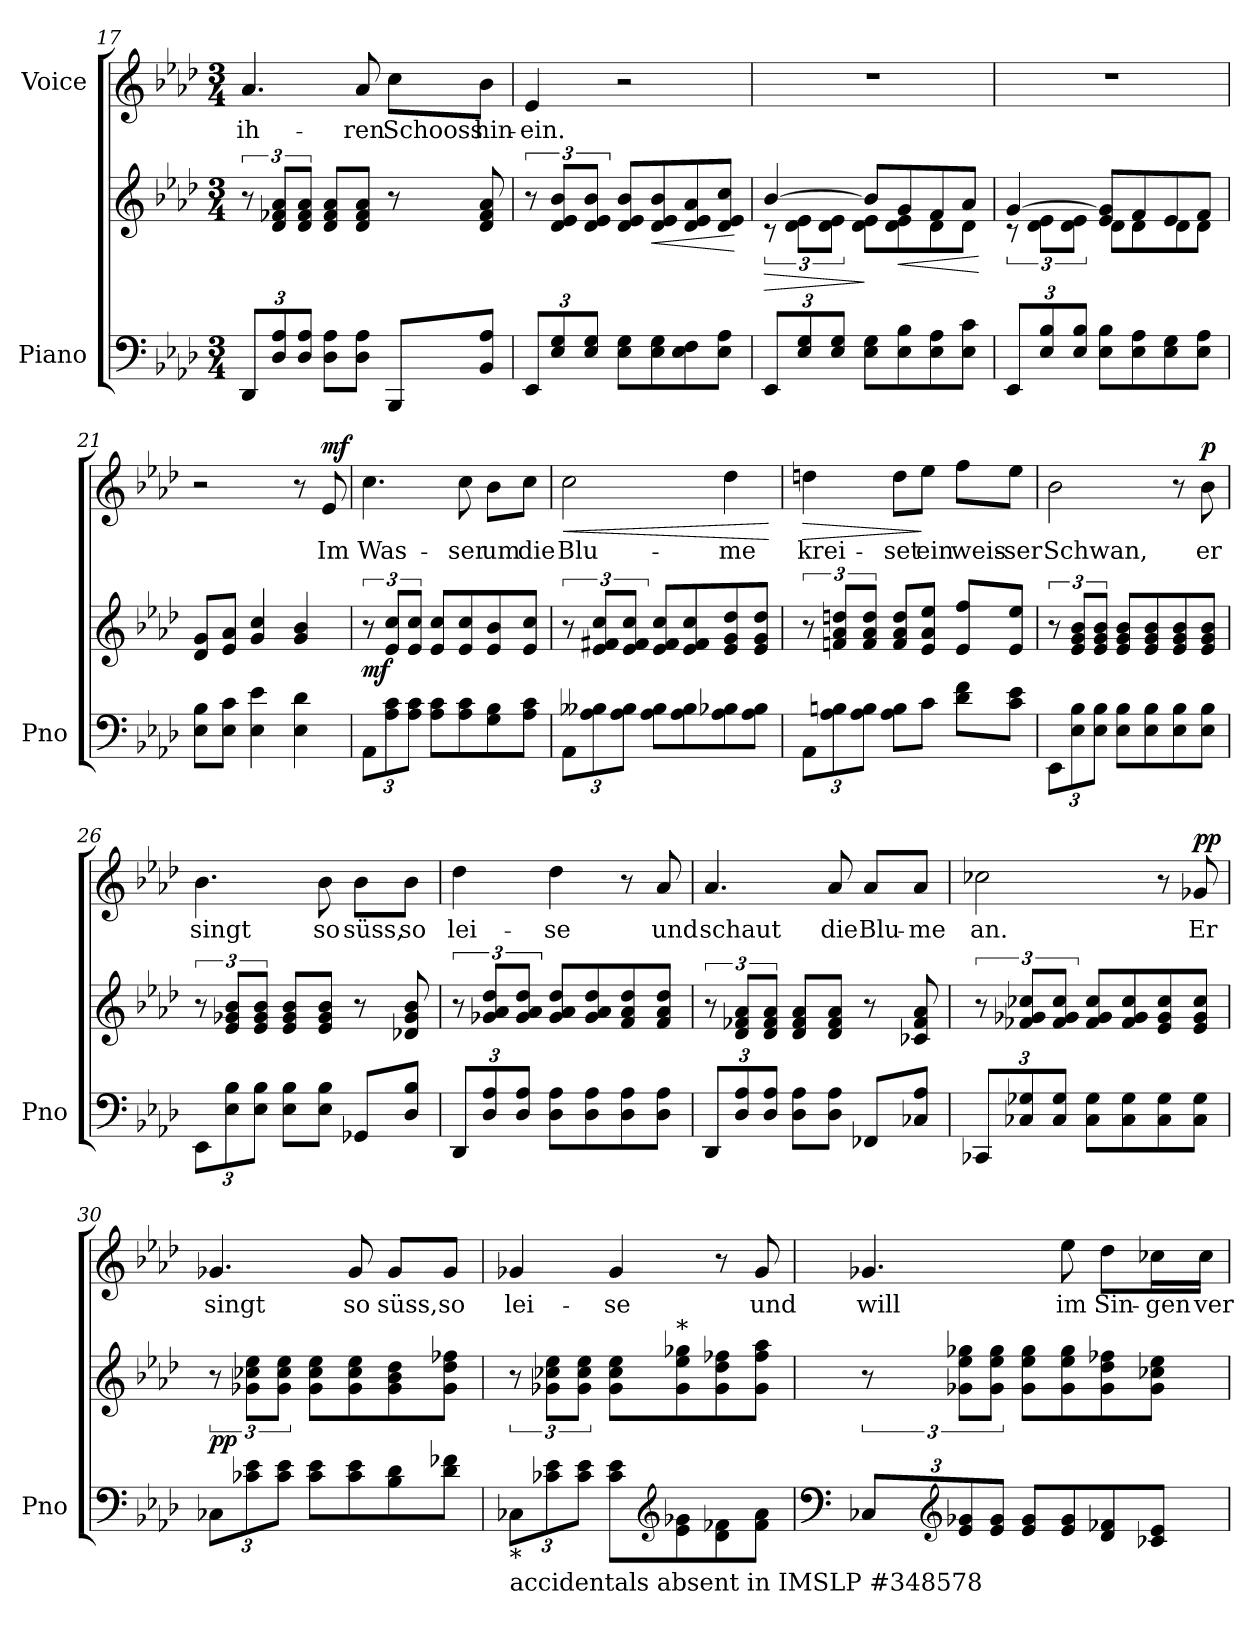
**kern	**kern	**dynam	**kern	**text	**dynam
*part2	*part2	*part2	*part1	*part1	*part1
*staff3	*staff2	*staff2/3	*staff1	*staff1	*staff1
*I"Piano	*	*	*I"Voice	*	*
*I'Pno	*	*	*	*	*
*clefF4	*clefG2	*	*clefG2	*	*
*k[b-e-a-d-]	*k[b-e-a-d-]	*	*k[b-e-a-d-]	*	*
*M3/4	*M3/4	*	*M3/4	*	*
=17	=17	=17	=17	=17	=17
12DD-/L	12r	.	4.a-/	ih-	.
12D-/ 12A-/	12d-/ 12f-X/ 12a-/L	.	.	.	.
12D-/ 12A-/J	12d-/ 12f-/ 12a-/J	.	.	.	.
8D-\ 8A-\L	8d-/ 8f-/ 8a-/L	.	.	.	.
8D-\ 8A-\J	8d-/ 8f-/ 8a-/J	.	8a-/	-ren	.
8BBB-/L	8r	.	8cc\L	Schooss	.
8BB-/ 8A-/J	8d-/ 8f-/ 8a-/	.	8b-\J	hin-	.
=18	=18	=18	=18	=18	=18
12EE-/L	12r	.	4e-/	-ein.	.
12E-/ 12G/	12d-/ 12e-/ 12b-/L	.	.	.	.
12E-/ 12G/J	12d-/ 12e-/ 12b-/J	.	.	.	.
8E-\ 8G\L	8d-/ 8e-/ 8b-/L	.	2r	.	.
!	!	!LO:HP:b	!	!	!
8E-\ 8G\	8d-/ 8e-/ 8b-/	<	.	.	.
8E-\ 8F\	8d-/ 8e-/ 8a-/	.	.	.	.
8E-\ 8A-\J	8d-/ 8e-/ 8cc/J	.	.	.	.
.	.	[	.	.	.
=19	=19	=19	=19	=19	=19
!	!	!LO:HP:b	!	!	!
*	*^	*	*	*	*
12EE-/L	[4b-/	12r	>	2.r	.	.
12E-/ 12G/	.	12d-\ 12e-\L	.	.	.	.
12E-/ 12G/J	.	12d-\ 12e-\J	.	.	.	.
8E-\ 8G\L	8b-/L]	8d-\ 8e-\L	]	.	.	.
!	!	!	!LO:HP:b	!	!	!
8E-\ 8B-\	8g/	8d-\ 8e-\	<	.	.	.
8E-\ 8A-\	8f/	8d-\	.	.	.	.
8E-\ 8c\J	8a-/J	8d-\J	.	.	.	.
*	*v	*v	*	*	*	*
.	.	[	.	.	.
=20	=20	=20	=20	=20	=20
*	*^	*	*	*	*
12EE-/L	[4g/	12r	.	2.r	.	.
12E-/ 12B-/	.	12d-\ 12e-\L	.	.	.	.
12E-/ 12B-/J	.	12d-\ 12e-\J	.	.	.	.
8E-\ 8B-\L	8e-/ 8g/]L	8d-\L	.	.	.	.
8E-\ 8A-\	8f/	8d-\	.	.	.	.
8E-\ 8G\	8e-/	8d-\	.	.	.	.
8E-\ 8A-\J	8f/J	8d-\J	.	.	.	.
*	*v	*v	*	*	*	*
=21	=21	=21	=21	=21	=21
8E-\ 8B-\L	8d-/ 8g/L	.	2r	.	.
8E-\ 8c\J	8e-/ 8a-/J	.	.	.	.
4E-\ 4e-\	4g/ 4cc/	.	.	.	.
4E-\ 4d-\	4g/ 4b-/	.	8r	.	.
!	!	!	!	!	!LO:DY:b
.	.	.	8e-/	Im	mf
=22	=22	=22	=22	=22	=22
*Xbrackettup	*	*	*	*	*
!	!	!LO:DY:b	!	!	!
12AA-\L	12r	mf	4.cc\	Was-	.
12A-\ 12c\	12e-/ 12cc/L	.	.	.	.
12A-\ 12c\J	12e-/ 12cc/J	.	.	.	.
8A-\ 8c\L	8e-/ 8cc/L	.	.	.	.
8A-\ 8c\	8e-/ 8cc/	.	8cc\	-ser	.
8G\ 8B-\	8e-/ 8b-/	.	8b-\L	um	.
8A-\ 8c\J	8e-/ 8cc/J	.	8cc\J	die	.
=23	=23	=23	=23	=23	=23
!	!	!	!	!	!LO:HP:b
12AA-\L	12r	.	2cc\	Blu-	<
12A-\ 12B--X\	12e-/ 12f#X/ 12cc/L	.	.	.	.
12A-\ 12B--\J	12e-/ 12f#/ 12cc/J	.	.	.	.
8A-\ 8B--\L	8e-/ 8f#/ 8cc/L	.	.	.	.
8A-\ 8B--\	8e-/ 8f#/ 8cc/	.	.	.	.
8A-\ 8B-X\	8e-/ 8g/ 8dd-/	.	4dd-\	-me	.
8A-\ 8B-\J	8e-/ 8g/ 8dd-/J	.	.	.	.
.	.	.	.	.	[
=24	=24	=24	=24	=24	=24
!	!	!	!	!	!LO:HP:b
12AA-\L	12r	.	4ddn\	krei-	>
12A-\ 12Bn\	12fn/ 12a-/ 12ddn/L	.	.	.	.
12A-\ 12B\J	12f/ 12a-/ 12dd/J	.	.	.	.
8A-\ 8B\L	8f/ 8a-/ 8dd/L	.	8dd\L	-set	.
8c\J	8e-/ 8a-/ 8ee-/J	.	8ee-\J	ein	]
8d-\ 8f\L	8e-/ 8ff/L	.	8ff\L	weis-	.
8c\ 8e-\J	8e-/ 8ee-/J	.	8ee-\J	-ser	.
=25	=25	=25	=25	=25	=25
12EE-\L	12r	.	2b-\	Schwan,	.
12E-\ 12B-\	12e-/ 12g/ 12b-/L	.	.	.	.
12E-\ 12B-\J	12e-/ 12g/ 12b-/J	.	.	.	.
8E-\ 8B-\L	8e-/ 8g/ 8b-/L	.	.	.	.
8E-\ 8B-\	8e-/ 8g/ 8b-/	.	.	.	.
8E-\ 8B-\	8e-/ 8g/ 8b-/	.	8r	.	.
!	!	!	!	!	!LO:DY:b
8E-\ 8B-\J	8e-/ 8g/ 8b-/J	.	8b-\	er	p
=26	=26	=26	=26	=26	=26
12EE-\L	12r	.	4.b-\	singt	.
12E-\ 12B-\	12e-/ 12g-X/ 12b-/L	.	.	.	.
12E-\ 12B-\J	12e-/ 12g-/ 12b-/J	.	.	.	.
8E-\ 8B-\L	8e-/ 8g-/ 8b-/L	.	.	.	.
8E-\ 8B-\J	8e-/ 8g-/ 8b-/J	.	8b-\	so	.
8GG-X/L	8r	.	8b-\L	süss,	.
8D-/ 8B-/J	8d-X/ 8g-/ 8b-/	.	8b-\J	so	.
=27	=27	=27	=27	=27	=27
*brackettup	*	*	*	*	*
12DD-/L	12r	.	4dd-\	lei-	.
12D-/ 12A-/	12g-X/ 12a-/ 12dd-/L	.	.	.	.
12D-/ 12A-/J	12g-/ 12a-/ 12dd-/J	.	.	.	.
8D-\ 8A-\L	8g-/ 8a-/ 8dd-/L	.	4dd-\	-se	.
8D-\ 8A-\	8g-/ 8a-/ 8dd-/	.	.	.	.
8D-\ 8A-\	8f/ 8a-/ 8dd-/	.	8r	.	.
8D-\ 8A-\J	8f/ 8a-/ 8dd-/J	.	8a-/	und	.
=28	=28	=28	=28	=28	=28
12DD-/L	12r	.	4.a-/	schaut	.
12D-/ 12A-/	12d-/ 12f-X/ 12a-/L	.	.	.	.
12D-/ 12A-/J	12d-/ 12f-/ 12a-/J	.	.	.	.
8D-\ 8A-\L	8d-/ 8f-/ 8a-/L	.	.	.	.
8D-\ 8A-\J	8d-/ 8f-/ 8a-/J	.	8a-/	die	.
8FF-X/L	8r	.	8a-/L	Blu-	.
8C-X/ 8A-/J	8c-X/ 8f-/ 8a-/	.	8a-/J	-me	.
=29	=29	=29	=29	=29	=29
12CC-X/L	12r	.	2cc-X\	an.	.
12C-X/ 12G-X/	12f-X/ 12g-X/ 12cc-X/L	.	.	.	.
12C-/ 12G-/J	12f-/ 12g-/ 12cc-/J	.	.	.	.
8C-\ 8G-\L	8f-/ 8g-/ 8cc-/L	.	.	.	.
8C-\ 8G-\	8f-/ 8g-/ 8cc-/	.	.	.	.
8C-\ 8G-\	8e-/ 8g-/ 8cc-/	.	8r	.	.
!	!	!	!	!	!LO:DY:b
8C-\ 8G-\J	8e-/ 8g-/ 8cc-/J	.	8g-X/	Er	pp
=30	=30	=30	=30	=30	=30
*Xbrackettup	*	*	*	*	*
!	!	!LO:DY:b	!	!	!
12C-X\L	12r	pp	4.g-X/	singt	.
12c-X\ 12e-\	12g-X\ 12cc-X\ 12ee-\L	.	.	.	.
12c-\ 12e-\J	12g-\ 12cc-\ 12ee-\J	.	.	.	.
8c-\ 8e-\L	8g-\ 8cc-\ 8ee-\L	.	.	.	.
8c-\ 8e-\	8g-\ 8cc-\ 8ee-\	.	8g-/	so	.
8B-\ 8d-\	8g-\ 8b-\ 8dd-\	.	8g-/L	süss,	.
8d-\ 8f-X\J	8g-\ 8dd-\ 8ff-X\J	.	8g-/J	so	.
=31	=31	=31	=31	=31	=31
!LO:TX:b:t=*	!	!	!	!	!
!LO:TX:b:t=accidentals absent in IMSLP #348578	!	!	!	!	!
12C-X\L	12r	.	4g-X/	lei-	.
12c-X\ 12e-\	12g-X\ 12cc-X\ 12ee-\L	.	.	.	.
12c-\ 12e-\J	12g-\ 12cc-\ 12ee-\J	.	.	.	.
8c-\ 8e-\L	8g-\ 8cc-\ 8ee-\L	.	4g-/	-se	.
*clefG2	*	*	*	*	*
!	!LO:TX:a:t=*	!	!	!	!
8e-\ 8g-X\	8g-\ 8ee-\ 8gg-i\	.	.	.	.
8d-\ 8f-X\	8g-\ 8dd-\ 8ff-X\	.	8r	.	.
8f-\ 8a-\J	8g-\ 8ff-\ 8aa-\J	.	8g-/	und	.
=32	=32	=32	=32	=32	=32
*clefF4	*	*	*	*	*
*brackettup	*	*	*	*	*
12C-X/L	12r	.	4.g-X/	will	.
*clefG2	*	*	*	*	*
12e-/ 12g-X/	12g-X\ 12ee-\ 12gg-X\L	.	.	.	.
12e-/ 12g-/J	12g-\ 12ee-\ 12gg-\J	.	.	.	.
8e-/ 8g-/L	8g-\ 8ee-\ 8gg-\L	.	.	.	.
8e-/ 8g-/	8g-\ 8ee-\ 8gg-\	.	8ee-\	im	.
8d-/ 8f-X/	8g-\ 8dd-\ 8ff-X\	.	8dd-\L	Sin-	.
8c-X/ 8e-/J	8g-\ 8cc-X\ 8ee-\J	.	16cc-X\L	-gen	.
.	.	.	16cc-\JJ	ver-	.
=	=	=	=	=	=
*-	*-	*-	*-	*-	*-
